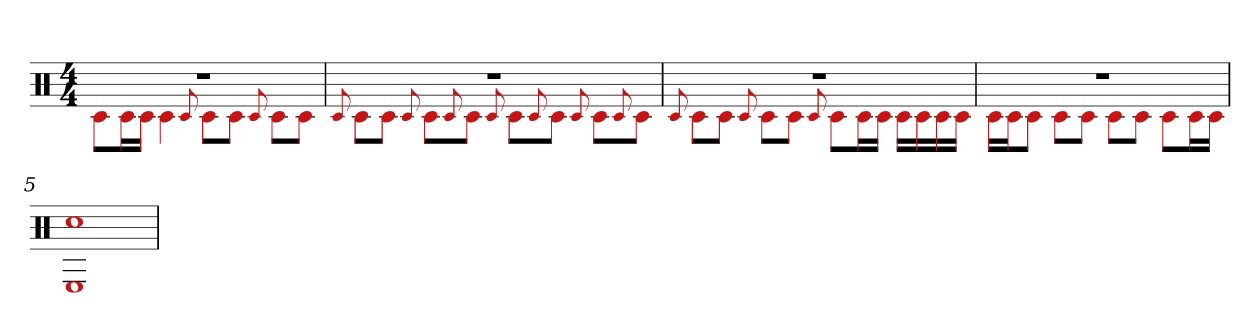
**kern
*part1
*staff1
*clefX
*k[]
*M4/4
=1
*^
1r	8c#L
.	16c#L
.	16c#JJ
.	4c#
.	8qqc#
.	8c#L
.	8c#J
.	8qqc#
.	8c#L
.	8c#J
=2	=2
.	8qqc#
1r	8c#L
.	8c#J
.	8qqc#
.	8c#L
.	8qqc#
.	8c#J
.	8qqc#
.	8c#L
.	8qqc#
.	8c#J
.	8qqc#
.	8c#L
.	8qqc#
.	8c#J
=3	=3
.	8qqc#
1r	8c#L
.	8c#J
.	8qqc#
.	8c#L
.	8c#J
.	8qqc#
.	8c#L
.	16c#L
.	16c#JJ
.	16c#LL
.	16c#
.	16c#
.	16c#JJ
=4	=4
1r	16c#LL
.	16c#J
.	8c#J
.	8c#L
.	8c#J
.	8c#L
.	8c#J
.	8c#L
.	16c#L
.	16c#JJ
=5	=5
1cc#	1E
*v	*v
=
*-
